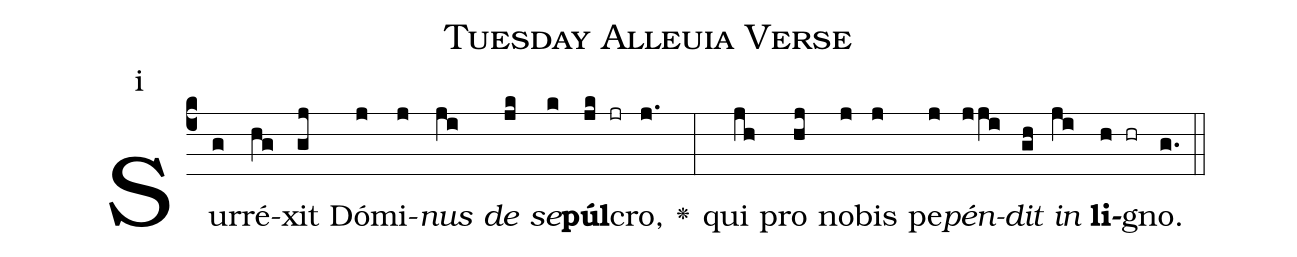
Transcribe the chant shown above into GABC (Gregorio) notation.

name: Tuesday Alleuia Verse;
office-part: Alleluia;
mode: 8;
annotation: i;
%%
(c4) Sur(g)ré(hg)xit(gj) Dó(j)mi(j)<i>nus</i>(ji) <i>de</i>(jk) <i>se</i>(k)<b>púl</b>(jk jr)cro,(j.) <v>\greheightstar</v>(:) qui(jh) pro(hj) no(j)bis(j) pe(j)<i>pén</i>(j/ji)<i>dit</i>(gh) <i>in</i>(ji) <b>li</b>(h hr)gno.(g.) (::)
